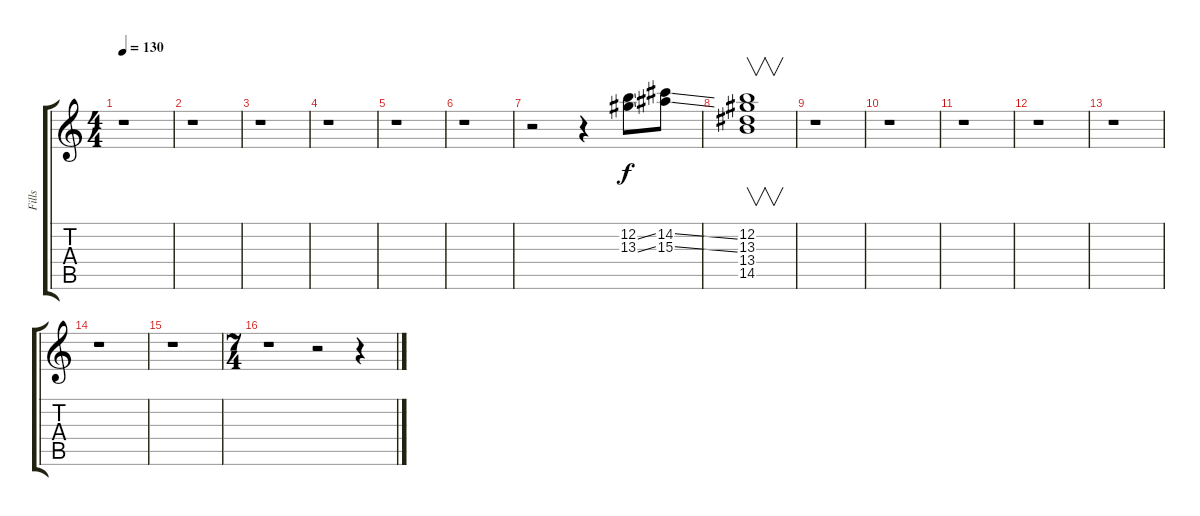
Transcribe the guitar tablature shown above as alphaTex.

\track ("Fills" "Fills") {instrument overdrivenguitar}
\staff {score tabs}
\tuning (E4 B3 G3 D3 A2 E2) {hide}
\ts (4 4)
\tempo 130
\clef g2
\ks c
r.1{dy f} |
r.1 |
r.1 |
r.1 |
r.1 |
r.1 |
r.2 r.4 (12.2{ss} 13.3{ss}).8 (14.2{ss} 15.3{ss}).8 |
(12.2 13.3 13.4 14.5).1{v} |
r.1 |
r.1 |
r.1 |
r.1 |
r.1 |
r.1 |
r.1 |
\ts (7 4)
r.1 r.2 r.4
